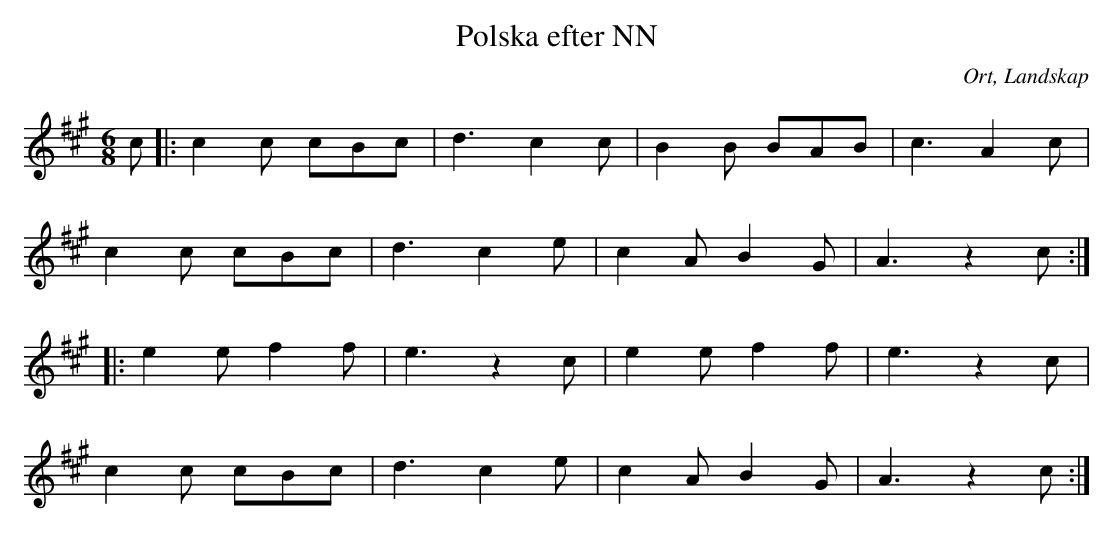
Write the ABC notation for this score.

X:1
T:Polska efter NN
O:Ort, Landskap
M:6/8
L:1/8
Q:160
K:A
c |: c2 c cBc | d3 c2 c | B2 B BAB | c3 A2 c |
     c2 c cBc | d3 c2 e | c2 A B2 G | A3 z2 c :|
  |: e2 e f2 f | e3 z2 c | e2 e f2 f | e3 z2 c |
     c2 c cBc | d3 c2 e | c2 A B2 G | A3 z2 c :|
